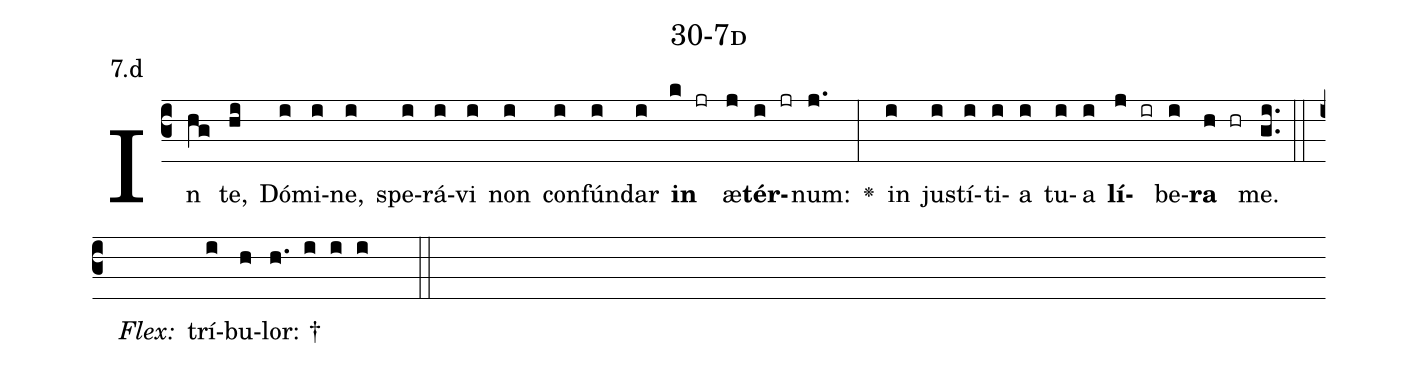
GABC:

name: 30-7d;
annotation: 7.d;
%%
(c3)In(hg) te,(hi) Dó(i)mi(i)ne,(i) spe(i)rá(i)vi(i) non(i) con(i)fún(i)dar(i) <b>in</b>(k jr) æ(j)<b>tér</b>(i jr)num:(j.) <v>\greheightstar</v>(:) in(i) jus(i)tí(i)ti(i)a(i) tu(i)a(i) <b>lí</b>(j ir)be(i)<b>ra</b>(h hr) me.(gi..) (::)
<i>Flex:</i>()  trí(i)bu(h)lor: †(h. i i i  ::)

%E(i) u(i) o(j) u(i) a(h) e.(gi..) (::)
